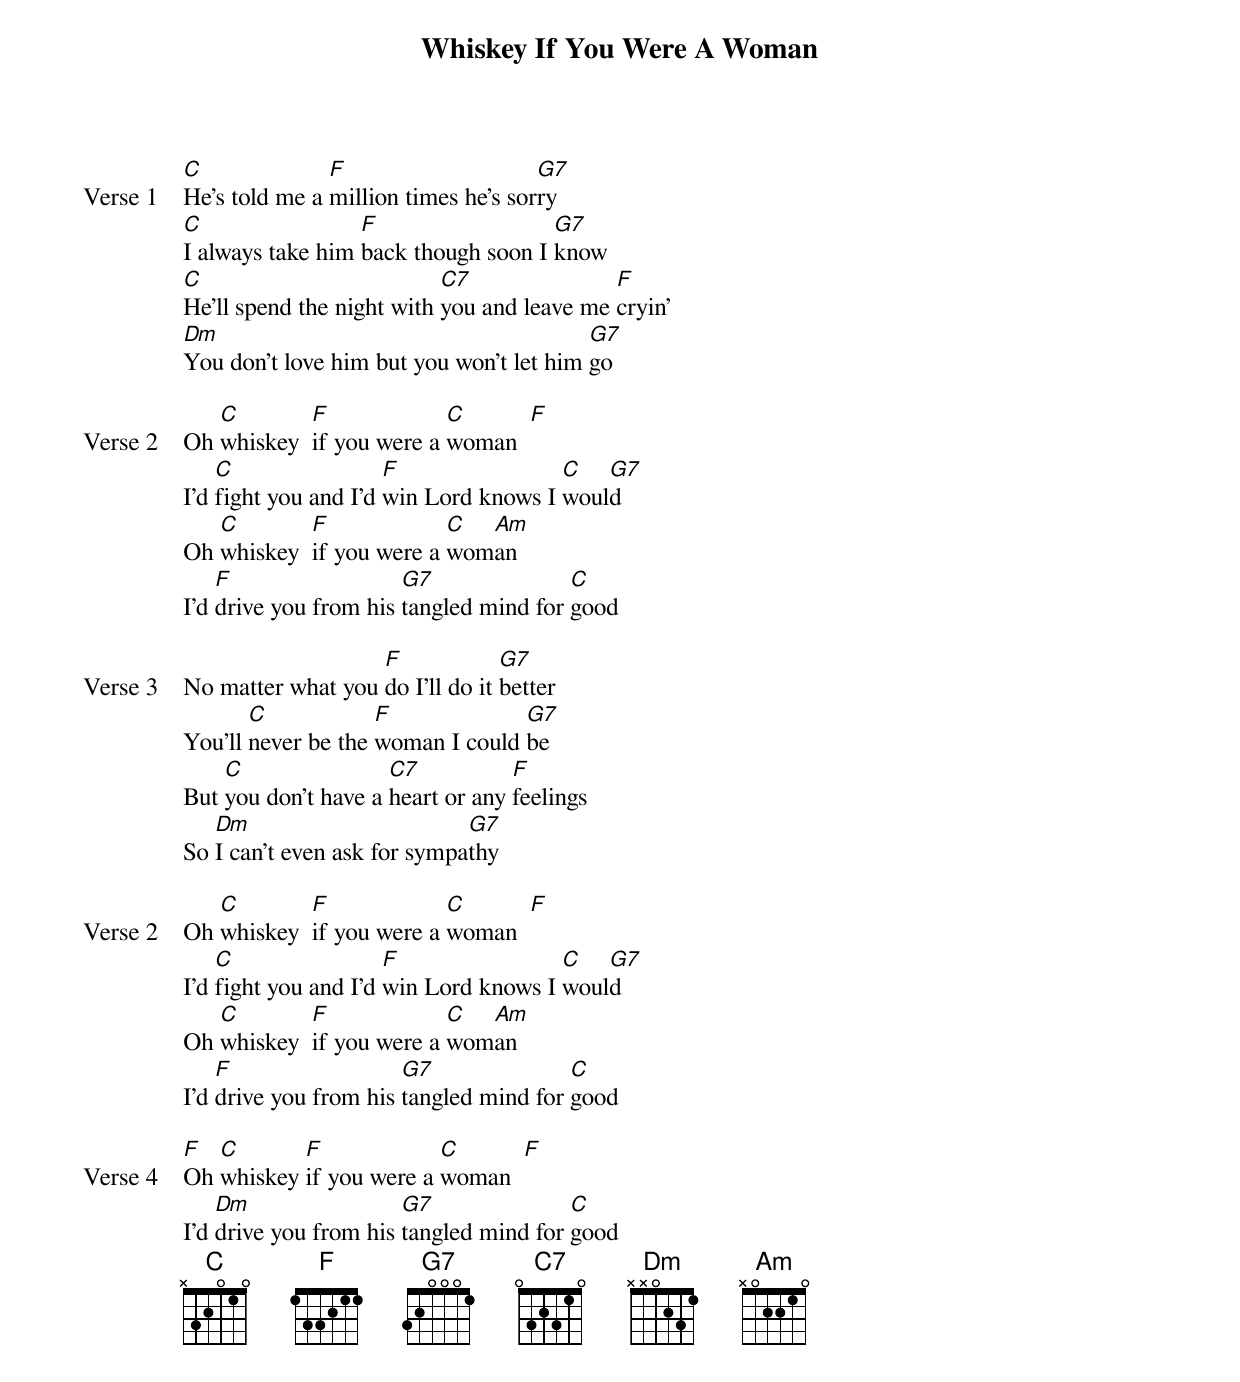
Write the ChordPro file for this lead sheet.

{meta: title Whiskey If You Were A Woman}
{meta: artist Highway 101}
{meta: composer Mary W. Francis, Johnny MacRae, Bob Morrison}

{start_of_verse: Verse 1}
[C]He's told me a [F]million times he's sor[G7]ry
[C]I always take him [F]back though soon I [G7]know
[C]He'll spend the night with [C7]you and leave me [F]cryin'
[Dm]You don't love him but you won't let him [G7]go
{end_of_verse}

{start_of_verse: Verse 2}
Oh [C]whiskey  [F]if you were a [C]woman  [F]
I'd [C]fight you and I'd [F]win Lord knows I [C]woul[G7]d
Oh [C]whiskey  [F]if you were a [C]wom[Am]an
I'd [F]drive you from his [G7]tangled mind for [C]good
{end_of_verse}

{start_of_verse: Verse 3}
No matter what you [F]do I'll do it [G7]better
You'll [C]never be the [F]woman I could [G7]be
But [C]you don't have a [C7]heart or any [F]feelings
So [Dm]I can't even ask for sympa[G7]thy
{end_of_verse}

{start_of_verse: Verse 2}
Oh [C]whiskey  [F]if you were a [C]woman  [F]
I'd [C]fight you and I'd [F]win Lord knows I [C]woul[G7]d
Oh [C]whiskey  [F]if you were a [C]wom[Am]an
I'd [F]drive you from his [G7]tangled mind for [C]good
{end_of_verse}

{start_of_verse: Verse 4}
[F]Oh [C]whiskey [F]if you were a [C]woman  [F]
I'd [Dm]drive you from his [G7]tangled mind for [C]good
{end_of_verse}
